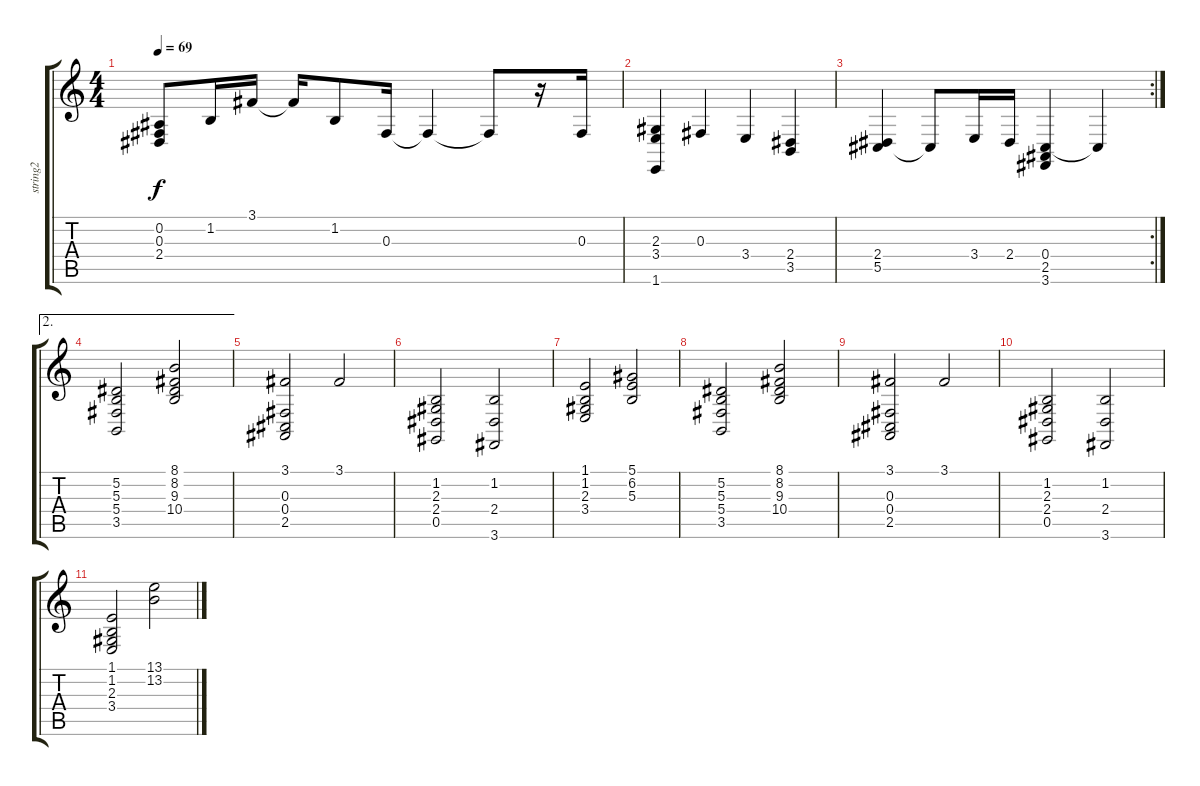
\track ("string2" "string2") {instrument stringensemble2}
\staff {score tabs}
\tuning (Eb4 Bb3 Gb3 Db3 Ab2 Eb2) {hide}
\ts (4 4)
\tempo 69
\clef g2
\ks c
(0.2 0.3 2.4).8{dy f} 1.2.16 3.1.16 3.1{t}.16 1.2.8 0.3.16 0.3{t}.4 0.3{t}.8 r.16 0.3.16 |
(2.3 3.4 1.6).4 0.3.4 3.4.4 (2.4 3.5).4 |
\rc 2
(2.4 5.5).4 5.5{t}.8 3.4.16 2.4.16 (0.4 2.5 3.6).4 0.4{t}.4 |
\ae 2
(5.2 5.3 5.4 3.5).2 (8.1 8.2 9.3 10.4).2 |
(3.1 0.3 0.4 2.5).2 3.1.2 |
(1.2 2.3 2.4 0.5).2 (1.2 2.4 3.6).2 |
(1.1 1.2 2.3 3.4).2 (5.1 6.2 5.3).2 |
(5.2 5.3 5.4 3.5).2 (8.1 8.2 9.3 10.4).2 |
(3.1 0.3 0.4 2.5).2 3.1.2 |
(1.2 2.3 2.4 0.5).2 (1.2 2.4 3.6).2 |
(1.1 1.2 2.3 3.4).2 (13.1 13.2).2
